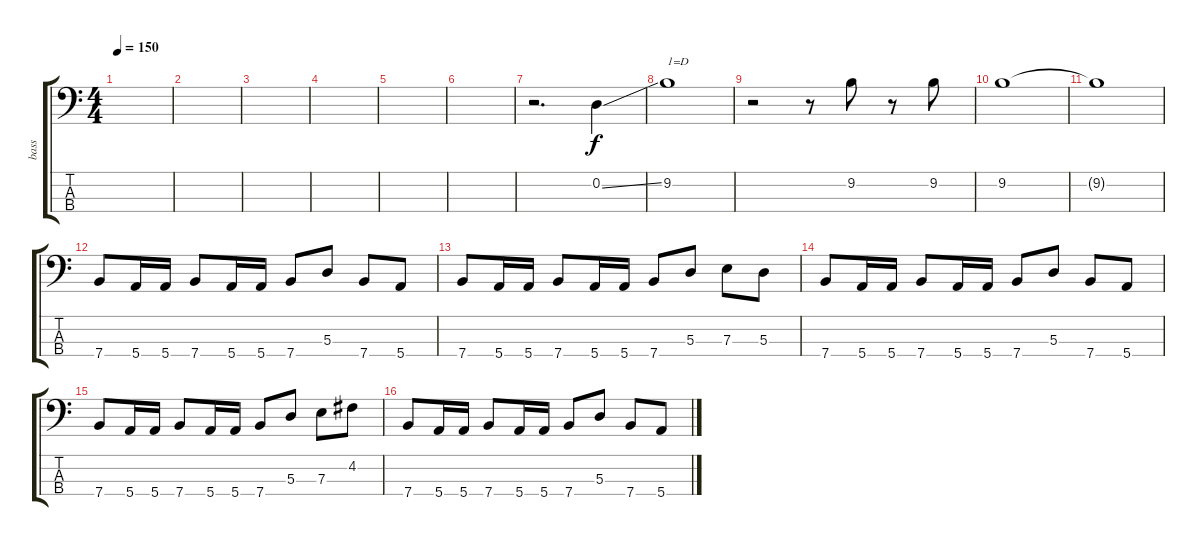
\track ("bass" "bass") {instrument electricbassfinger}
\staff {score tabs}
\tuning (G2 D2 A1 E1) {hide}
\ts (4 4)
\tempo 150
\clef f4
\ks c
|
|
|
|
|
|
r.2{d} 0.2{ss}.4 |
9.2.1{txt "1=D"} |
r.2 r.8 9.2.8 r.8 9.2.8 |
9.2.1 |
9.2{t}.1 |
7.4.8 5.4.16 5.4.16 7.4.8 5.4.16 5.4.16 7.4.8 5.3.8 7.4.8 5.4.8 |
7.4.8 5.4.16 5.4.16 7.4.8 5.4.16 5.4.16 7.4.8 5.3.8 7.3.8 5.3.8 |
7.4.8 5.4.16 5.4.16 7.4.8 5.4.16 5.4.16 7.4.8 5.3.8 7.4.8 5.4.8 |
7.4.8 5.4.16 5.4.16 7.4.8 5.4.16 5.4.16 7.4.8 5.3.8 7.3.8 4.2.8 |
7.4.8 5.4.16 5.4.16 7.4.8 5.4.16 5.4.16 7.4.8 5.3.8 7.4.8 5.4.8
